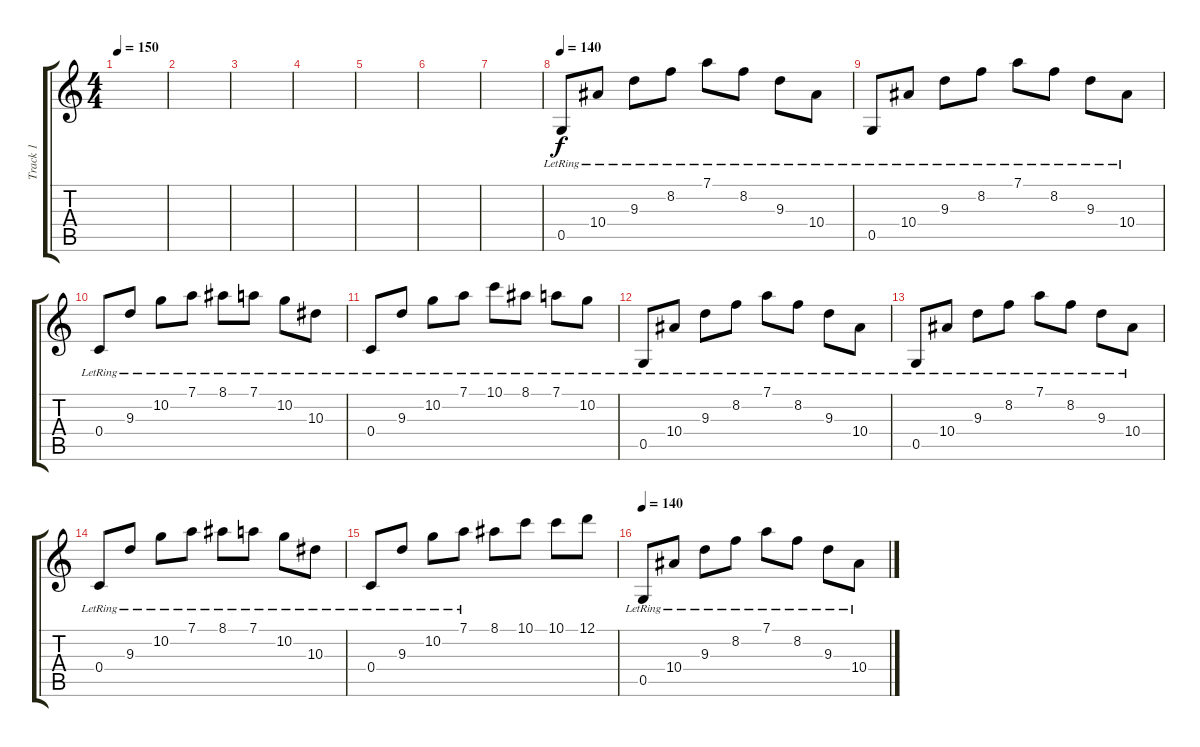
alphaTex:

\track ("Track 1" "Track 1") {instrument acousticguitarsteel}
\staff {score tabs}
\tuning (D4 A3 F3 C3 G2 C2) {hide}
\ts (4 4)
\tempo 150
\clef g2
\ks c
|
|
|
|
|
|
|
\tempo 140
0.5{lr}.8 10.4{lr}.8 9.3{lr}.8 8.2{lr}.8 7.1{lr}.8 8.2{lr}.8 9.3{lr}.8 10.4{lr}.8 |
0.5{lr}.8 10.4{lr}.8 9.3{lr}.8 8.2{lr}.8 7.1{lr}.8 8.2{lr}.8 9.3{lr}.8 10.4{lr}.8 |
0.4{lr}.8 9.3{lr}.8 10.2{lr}.8 7.1{lr}.8 8.1{lr}.8 7.1{lr}.8 10.2{lr}.8 10.3{lr}.8 |
0.4{lr}.8 9.3{lr}.8 10.2{lr}.8 7.1{lr}.8 10.1{lr}.8 8.1{lr}.8 7.1{lr}.8 10.2{lr}.8 |
0.5{lr}.8 10.4{lr}.8 9.3{lr}.8 8.2{lr}.8 7.1{lr}.8 8.2{lr}.8 9.3{lr}.8 10.4{lr}.8 |
0.5{lr}.8 10.4{lr}.8 9.3{lr}.8 8.2{lr}.8 7.1{lr}.8 8.2{lr}.8 9.3{lr}.8 10.4{lr}.8 |
0.4{lr}.8 9.3{lr}.8 10.2{lr}.8 7.1{lr}.8 8.1{lr}.8 7.1{lr}.8 10.2{lr}.8 10.3{lr}.8 |
0.4{lr}.8 9.3{lr}.8 10.2{lr}.8 7.1{lr}.8 8.1.8 10.1.8 10.1.8 12.1.8 |
\tempo 140
0.5{lr}.8 10.4{lr}.8 9.3{lr}.8 8.2{lr}.8 7.1{lr}.8 8.2{lr}.8 9.3{lr}.8 10.4{lr}.8
